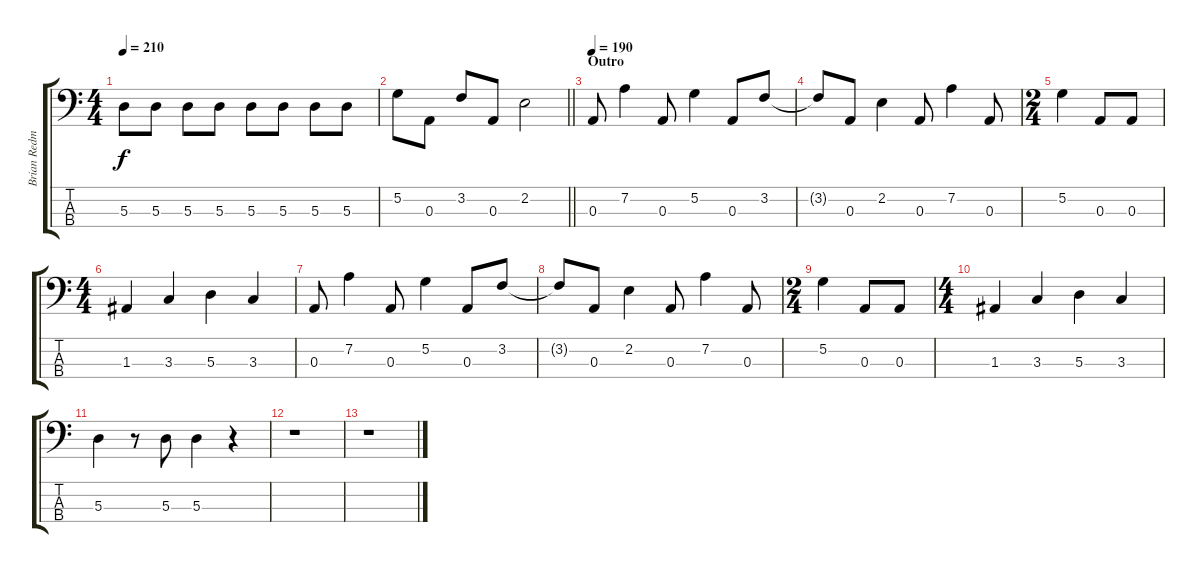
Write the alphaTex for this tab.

\track ("Brian Redman" "Brian Redm") {instrument electricbassfinger}
\staff {score tabs}
\tuning (G2 D2 A1 E1) {hide}
\ts (4 4)
\tempo 210
\clef f4
\ks c
5.3.8{dy f} 5.3.8 5.3.8 5.3.8 5.3.8 5.3.8 5.3.8 5.3.8 |
\barLineRight lightlight
5.2.8 0.3.8 3.2.8 0.3.8 2.2.2 |
\section ("" "Outro")
\tempo 190
0.3.8 7.2.4 0.3.8 5.2.4 0.3.8 3.2.8 |
3.2{t}.8 0.3.8 2.2.4 0.3.8 7.2.4 0.3.8 |
\ts (2 4)
5.2.4 0.3.8 0.3.8 |
\ts (4 4)
1.3.4 3.3.4 5.3.4 3.3.4 |
0.3.8 7.2.4 0.3.8 5.2.4 0.3.8 3.2.8 |
3.2{t}.8 0.3.8 2.2.4 0.3.8 7.2.4 0.3.8 |
\ts (2 4)
5.2.4 0.3.8 0.3.8 |
\ts (4 4)
1.3.4 3.3.4 5.3.4 3.3.4 |
5.3.4 r.8 5.3.8 5.3.4 r.4 |
r.1 |
r.1
